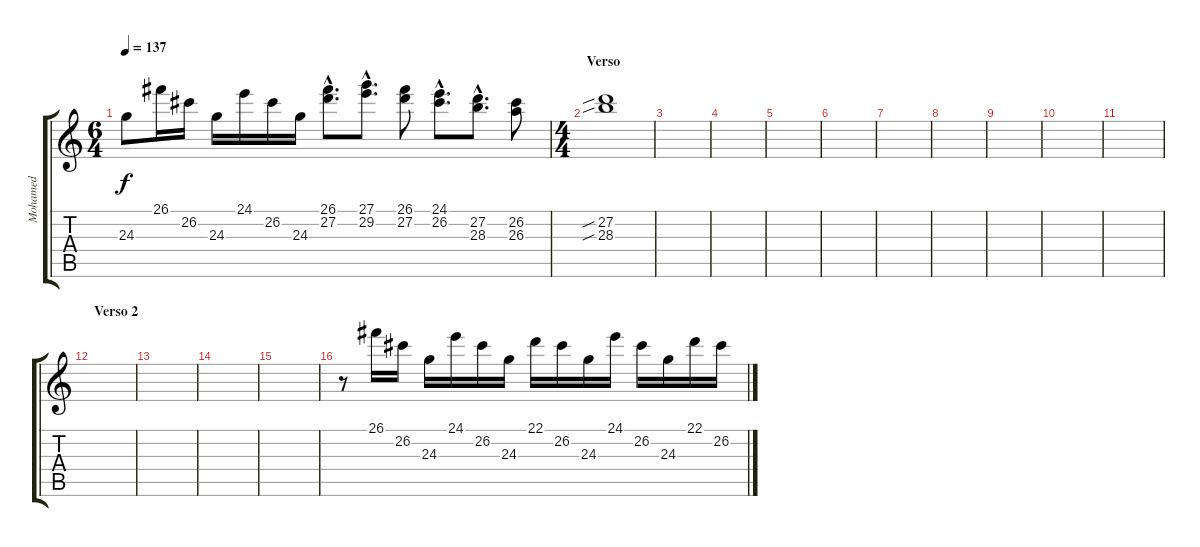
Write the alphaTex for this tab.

\track ("Mohamed" "Mohamed") {instrument violin}
\staff {score tabs}
\tuning (E4 B3 G3 D3 A2 E2) {hide}
\ts (6 4)
\tempo 137
\clef g2
\ks c
24.3.8{dy f} 26.1.16 26.2.16 24.3.16 24.1.16 26.2.16 24.3.16 (26.1{hac} 27.2{hac}).8{d} (27.1{hac} 29.2{hac}).8{d} (26.1 27.2).8 (24.1{hac} 26.2{hac}).8{d} (27.2{hac} 28.3{hac}).8{d} (26.2 26.3).8 |
\ts (4 4)
\section ("" "Verso")
(27.2{sib} 28.3{sib}).1 |
|
|
|
|
|
|
|
|
|
\section ("" "Verso 2")
|
|
|
|
r.8 26.1.16{volume 11 instrument rockorgan} 26.2.16 24.3.16 24.1.16 26.2.16 24.3.16 22.1.16 26.2.16 24.3.16 24.1.16 26.2.16 24.3.16 22.1.16 26.2.16
